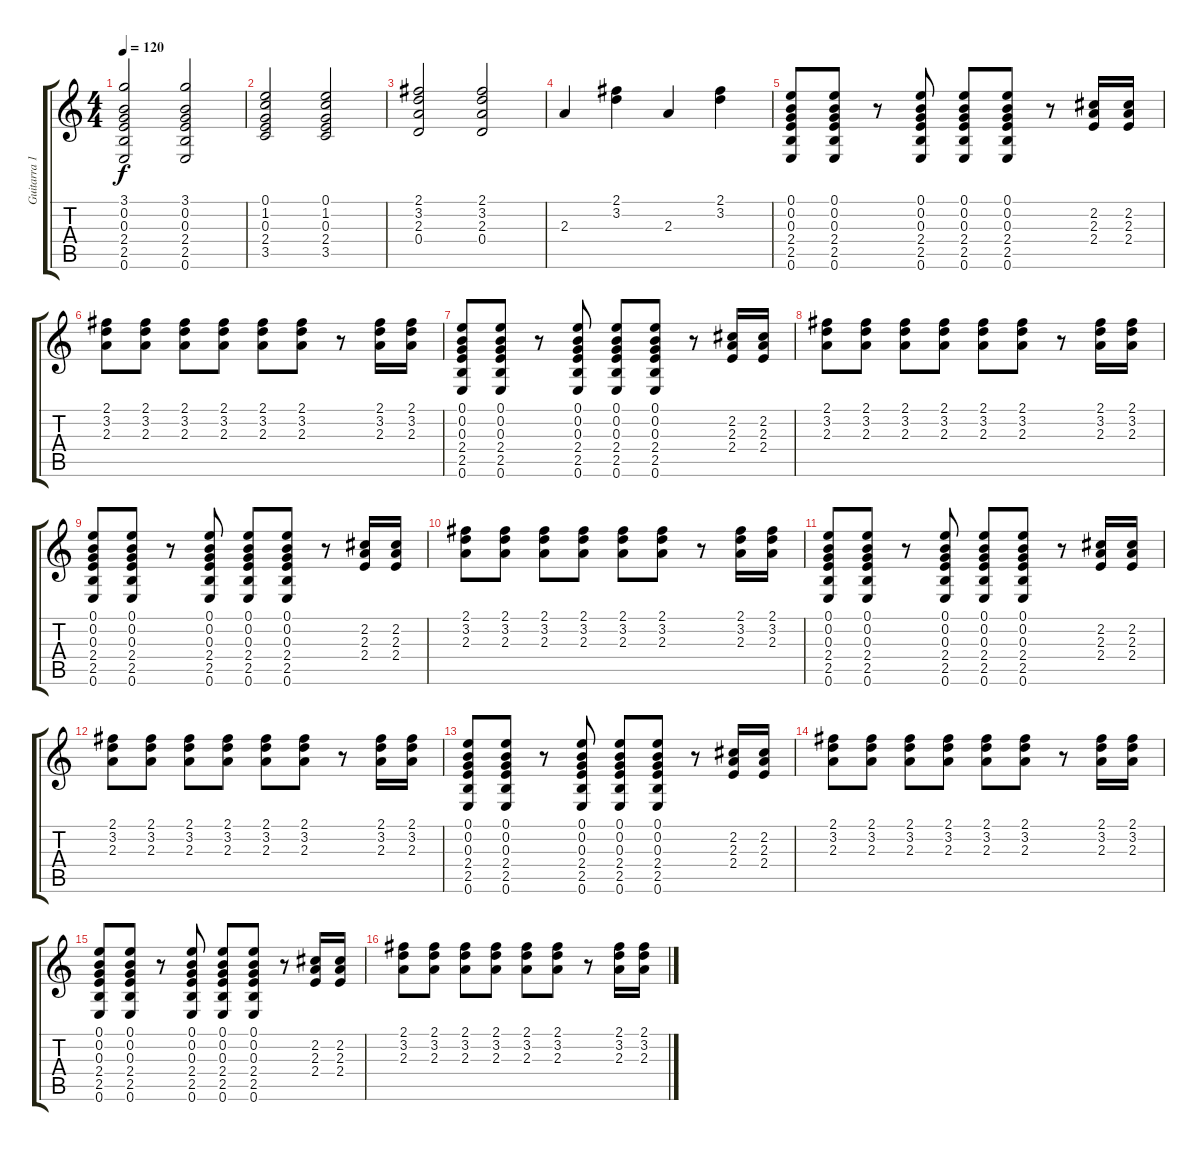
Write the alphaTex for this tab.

\track ("Guitarra 1" "Guitarra 1") {instrument acousticguitarsteel}
\staff {score tabs}
\tuning (E4 B3 G3 D3 A2 E2) {hide}
\ts (4 4)
\tempo 120
\clef g2
\ks c
(3.1 0.2 0.3 2.4 2.5 0.6).2{dy f} (3.1 0.2 0.3 2.4 2.5 0.6).2 |
(0.1 1.2 0.3 2.4 3.5).2 (0.1 1.2 0.3 2.4 3.5).2 |
(2.1 3.2 2.3 0.4).2 (2.1 3.2 2.3 0.4).2 |
2.3.4 (2.1 3.2).4 2.3.4 (2.1 3.2).4 |
(0.1 0.2 0.3 2.4 2.5 0.6).8 (0.1 0.2 0.3 2.4 2.5 0.6).8 r.8 (0.1 0.2 0.3 2.4 2.5 0.6).8 (0.1 0.2 0.3 2.4 2.5 0.6).8 (0.1 0.2 0.3 2.4 2.5 0.6).8 r.8 (2.2 2.3 2.4).16 (2.2 2.3 2.4).16 |
(2.1 3.2 2.3).8 (2.1 3.2 2.3).8 (2.1 3.2 2.3).8 (2.1 3.2 2.3).8 (2.1 3.2 2.3).8 (2.1 3.2 2.3).8 r.8 (2.1 3.2 2.3).16 (2.1 3.2 2.3).16 |
(0.1 0.2 0.3 2.4 2.5 0.6).8 (0.1 0.2 0.3 2.4 2.5 0.6).8 r.8 (0.1 0.2 0.3 2.4 2.5 0.6).8 (0.1 0.2 0.3 2.4 2.5 0.6).8 (0.1 0.2 0.3 2.4 2.5 0.6).8 r.8 (2.2 2.3 2.4).16 (2.2 2.3 2.4).16 |
(2.1 3.2 2.3).8 (2.1 3.2 2.3).8 (2.1 3.2 2.3).8 (2.1 3.2 2.3).8 (2.1 3.2 2.3).8 (2.1 3.2 2.3).8 r.8 (2.1 3.2 2.3).16 (2.1 3.2 2.3).16 |
(0.1 0.2 0.3 2.4 2.5 0.6).8 (0.1 0.2 0.3 2.4 2.5 0.6).8 r.8 (0.1 0.2 0.3 2.4 2.5 0.6).8 (0.1 0.2 0.3 2.4 2.5 0.6).8 (0.1 0.2 0.3 2.4 2.5 0.6).8 r.8 (2.2 2.3 2.4).16 (2.2 2.3 2.4).16 |
(2.1 3.2 2.3).8 (2.1 3.2 2.3).8 (2.1 3.2 2.3).8 (2.1 3.2 2.3).8 (2.1 3.2 2.3).8 (2.1 3.2 2.3).8 r.8 (2.1 3.2 2.3).16 (2.1 3.2 2.3).16 |
(0.1 0.2 0.3 2.4 2.5 0.6).8 (0.1 0.2 0.3 2.4 2.5 0.6).8 r.8 (0.1 0.2 0.3 2.4 2.5 0.6).8 (0.1 0.2 0.3 2.4 2.5 0.6).8 (0.1 0.2 0.3 2.4 2.5 0.6).8 r.8 (2.2 2.3 2.4).16 (2.2 2.3 2.4).16 |
(2.1 3.2 2.3).8 (2.1 3.2 2.3).8 (2.1 3.2 2.3).8 (2.1 3.2 2.3).8 (2.1 3.2 2.3).8 (2.1 3.2 2.3).8 r.8 (2.1 3.2 2.3).16 (2.1 3.2 2.3).16 |
(0.1 0.2 0.3 2.4 2.5 0.6).8 (0.1 0.2 0.3 2.4 2.5 0.6).8 r.8 (0.1 0.2 0.3 2.4 2.5 0.6).8 (0.1 0.2 0.3 2.4 2.5 0.6).8 (0.1 0.2 0.3 2.4 2.5 0.6).8 r.8 (2.2 2.3 2.4).16 (2.2 2.3 2.4).16 |
(2.1 3.2 2.3).8 (2.1 3.2 2.3).8 (2.1 3.2 2.3).8 (2.1 3.2 2.3).8 (2.1 3.2 2.3).8 (2.1 3.2 2.3).8 r.8 (2.1 3.2 2.3).16 (2.1 3.2 2.3).16 |
(0.1 0.2 0.3 2.4 2.5 0.6).8 (0.1 0.2 0.3 2.4 2.5 0.6).8 r.8 (0.1 0.2 0.3 2.4 2.5 0.6).8 (0.1 0.2 0.3 2.4 2.5 0.6).8 (0.1 0.2 0.3 2.4 2.5 0.6).8 r.8 (2.2 2.3 2.4).16 (2.2 2.3 2.4).16 |
(2.1 3.2 2.3).8 (2.1 3.2 2.3).8 (2.1 3.2 2.3).8 (2.1 3.2 2.3).8 (2.1 3.2 2.3).8 (2.1 3.2 2.3).8 r.8 (2.1 3.2 2.3).16 (2.1 3.2 2.3).16
